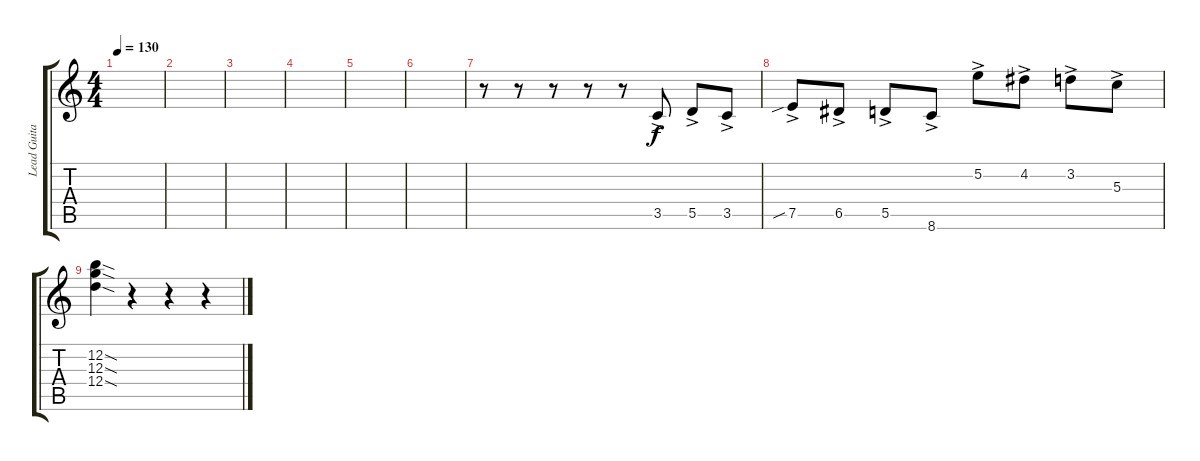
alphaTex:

\track ("Lead Guitar" "Lead Guita") {instrument distortionguitar}
\staff {score tabs}
\tuning (E4 B3 G3 D3 A2 E2) {hide}
\ts (4 4)
\tempo 130
\clef g2
\ks c
|
|
|
|
|
|
r.8 r.8 r.8 r.8 r.8 3.5{ac}.8 5.5{ac}.8 3.5{ac}.8 |
7.5{sib ac}.8 6.5{ac}.8 5.5{ac}.8 8.6{ac}.8 5.2{ac}.8 4.2{ac}.8 3.2{ac}.8 5.3{ac}.8 |
(12.2{sod} 12.3{sod} 12.4{sod}).4 r.4 r.4 r.4
